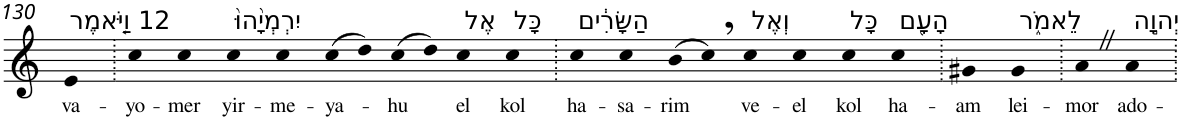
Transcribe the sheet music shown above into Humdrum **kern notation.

**kern	**text
*part1	*part1
*staff1	*staff1
*I"Piano	*
*I'Pno	*
!!LO:PB:g=z
*clefG2	*
*k[]	*
=130	=130
!LO:TX:a:t=12 וַיֹּ֤אמֶר	!
!	!LO:LY:b
4e	va-
=131.	=131.
!	!LO:LY:b
4cc	-yo-
!	!LO:LY:b
4cc	-mer
!LO:TX:a:t=יִרְמְיָ֙הוּ֙	!
!	!LO:LY:b
4cc	yir-
!	!LO:LY:b
4cc	-me-
!	!LO:LY:b
(>8cc	-ya-
8dd)	.
!	!LO:LY:b
(>8cc	-hu
8dd)	.
!LO:TX:a:t=אֶל	!
!	!LO:LY:b
4cc	el
!LO:TX:a:t=כָּל	!
!	!LO:LY:b
4cc	kol
=132.	=132.
!LO:TX:a:t=הַשָּׂרִ֔ים	!
!	!LO:LY:b
4cc	ha-
!	!LO:LY:b
4cc	-sa-
!	!LO:LY:b
(>8b	-rim
8cc,)	.
!LO:TX:a:t=וְאֶל	!
!	!LO:LY:b
4cc	ve-
!	!LO:LY:b
4cc	-el
!LO:TX:a:t=כָּל	!
!	!LO:LY:b
4cc	kol
!LO:TX:a:t=הָעָ֖ם	!
!	!LO:LY:b
4cc	ha-
=133.	=133.
!	!LO:LY:b
4g#X	-am
!LO:TX:a:t=לֵאמֹ֑ר	!
!	!LO:LY:b
4g#	lei-
=134.	=134.
!	!LO:LY:b
4aZ	-mor
!LO:TX:a:t=יְהוָ֣ה	!
!	!LO:LY:b
4a	ado-
=.	=.
*-	*-
